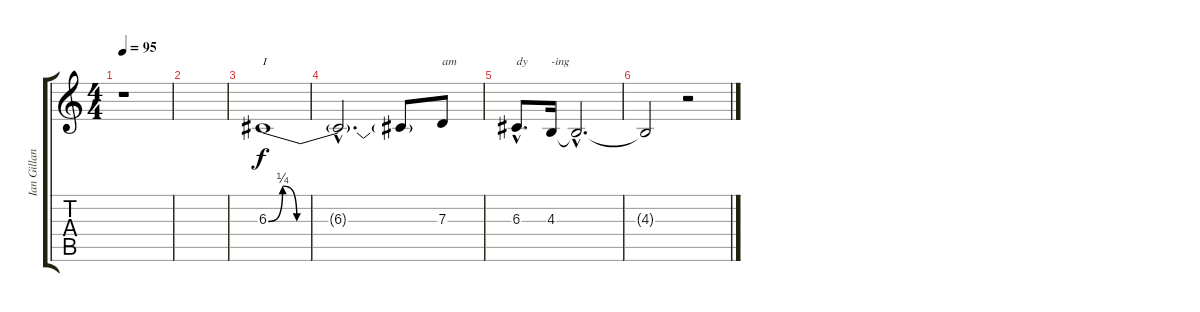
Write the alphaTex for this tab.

\track ("Ian Gillan" "Ian Gillan") {instrument choiraahs}
\staff {score tabs}
\tuning (E4 B3 G3 D3 A2 E2) {hide}
\ts (4 4)
\tempo 95
\clef g2
\ks c
r.1{dy f} |
|
6.3{be (custom 0 0 5 1 10 0 30 0 60 0)}.1{txt "I"} |
6.3{hac t}.2{d} 6.3{t}.8 7.3.8{txt "am"} |
6.3{hac}.8{d txt "dy"} 4.3.16{txt "-ing"} 4.3{hac t}.2{d} |
4.3{t}.2 r.2
